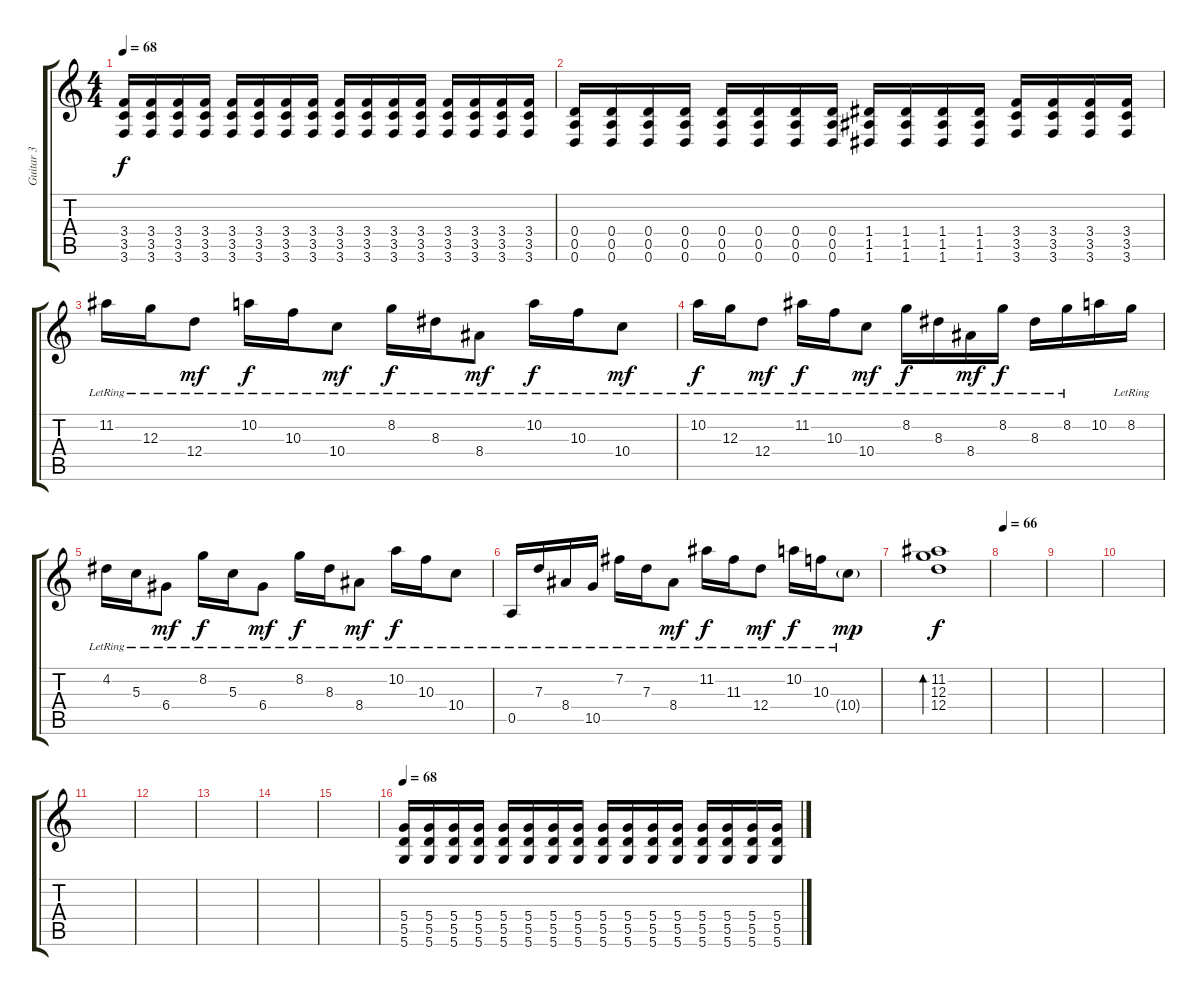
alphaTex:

\track ("Guitar 3" "Guitar 3") {instrument distortionguitar}
\staff {score tabs}
\tuning (E4 B3 G3 D3 A2 D2) {hide}
\ts (4 4)
\tempo 68
\clef g2
\ks c
(3.4 3.5 3.6).16{dy f} (3.4 3.5 3.6).16 (3.4 3.5 3.6).16 (3.4 3.5 3.6).16 (3.4 3.5 3.6).16 (3.4 3.5 3.6).16 (3.4 3.5 3.6).16 (3.4 3.5 3.6).16 (3.4 3.5 3.6).16 (3.4 3.5 3.6).16 (3.4 3.5 3.6).16 (3.4 3.5 3.6).16 (3.4 3.5 3.6).16 (3.4 3.5 3.6).16 (3.4 3.5 3.6).16 (3.4 3.5 3.6).16 |
(0.4 0.5 0.6).16 (0.4 0.5 0.6).16 (0.4 0.5 0.6).16 (0.4 0.5 0.6).16 (0.4 0.5 0.6).16 (0.4 0.5 0.6).16 (0.4 0.5 0.6).16 (0.4 0.5 0.6).16 (1.4 1.5 1.6).16 (1.4 1.5 1.6).16 (1.4 1.5 1.6).16 (1.4 1.5 1.6).16 (3.4 3.5 3.6).16 (3.4 3.5 3.6).16 (3.4 3.5 3.6).16 (3.4 3.5 3.6).16 |
11.2{lr}.16{volume 11 instrument electricguitarjazz} 12.3{lr}.16 12.4{lr}.8{dy mf} 10.2{lr}.16{dy f} 10.3{lr}.16 10.4{lr}.8{dy mf} 8.2{lr}.16{dy f} 8.3{lr}.16 8.4{lr}.8{dy mf} 10.2{lr}.16{dy f} 10.3{lr}.16 10.4{lr}.8{dy mf} |
10.2{lr}.16{dy f} 12.3{lr}.16 12.4{lr}.8{dy mf} 11.2{lr}.16{dy f} 10.3{lr}.16 10.4{lr}.8{dy mf} 8.2{lr}.16{dy f} 8.3{lr}.16 8.4{lr}.16{dy mf} 8.2{lr}.16{dy f} 8.3{lr}.16 8.2{lr}.16 10.2.16 8.2{lr}.16 |
4.2{lr}.16 5.3{lr}.16 6.4{lr}.8{dy mf} 8.2{lr}.16{dy f} 5.3{lr}.16 6.4{lr}.8{dy mf} 8.2{lr}.16{dy f} 8.3{lr}.16 8.4{lr}.8{dy mf} 10.2{lr}.16{dy f} 10.3{lr}.16 10.4{lr}.8 |
0.5{lr}.16 7.3{lr}.16 8.4{lr}.16 10.5{lr}.16 7.2{lr}.16 7.3{lr}.16 8.4{lr}.8{dy mf} 11.2{lr}.16{dy f} 11.3{lr}.16 12.4{lr}.8{dy mf} 10.2{lr}.16{dy f} 10.3{lr}.16 10.4{g lr}.8{dy mp} |
(11.2 12.3 12.4).1{bd 240 dy f} |
\tempo 66
|
|
|
|
|
|
|
|
\tempo 68
(5.4 5.5 5.6).16{volume 14 instrument distortionguitar} (5.4 5.5 5.6).16 (5.4 5.5 5.6).16 (5.4 5.5 5.6).16 (5.4 5.5 5.6).16 (5.4 5.5 5.6).16 (5.4 5.5 5.6).16 (5.4 5.5 5.6).16 (5.4 5.5 5.6).16 (5.4 5.5 5.6).16 (5.4 5.5 5.6).16 (5.4 5.5 5.6).16 (5.4 5.5 5.6).16 (5.4 5.5 5.6).16 (5.4 5.5 5.6).16 (5.4 5.5 5.6).16
